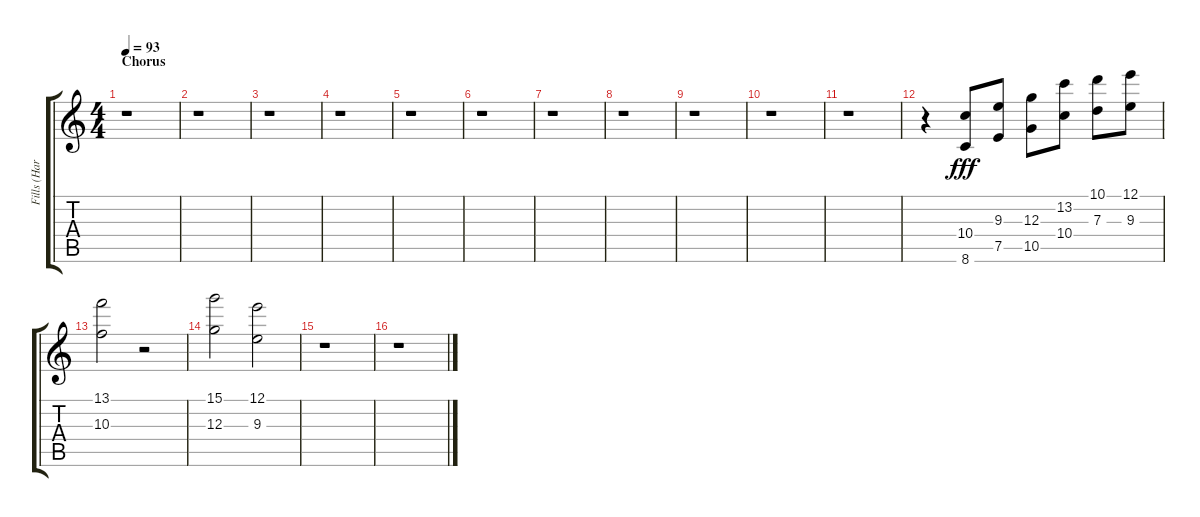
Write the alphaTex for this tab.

\track ("Fills (Harp && Ocarina)" "Fills (Har") {instrument orchestralharp}
\staff {score tabs}
\tuning (E5 B4 G4 D4 A3 E3) {hide}
\ts (4 4)
\section ("" "Chorus")
\tempo 93
\clef g2
\ks c
r.1{dy fff volume 7 instrument orchestralharp} |
r.1 |
r.1 |
r.1 |
r.1 |
r.1 |
r.1 |
r.1 |
r.1 |
r.1 |
r.1 |
r.4 (10.4 8.6).8 (9.3 7.5).8 (12.3 10.5).8 (13.2 10.4).8 (10.1 7.3).8 (12.1 9.3).8 |
(13.1 10.3).2 r.2 |
(15.1 12.3).2 (12.1 9.3).2 |
r.1 |
r.1
